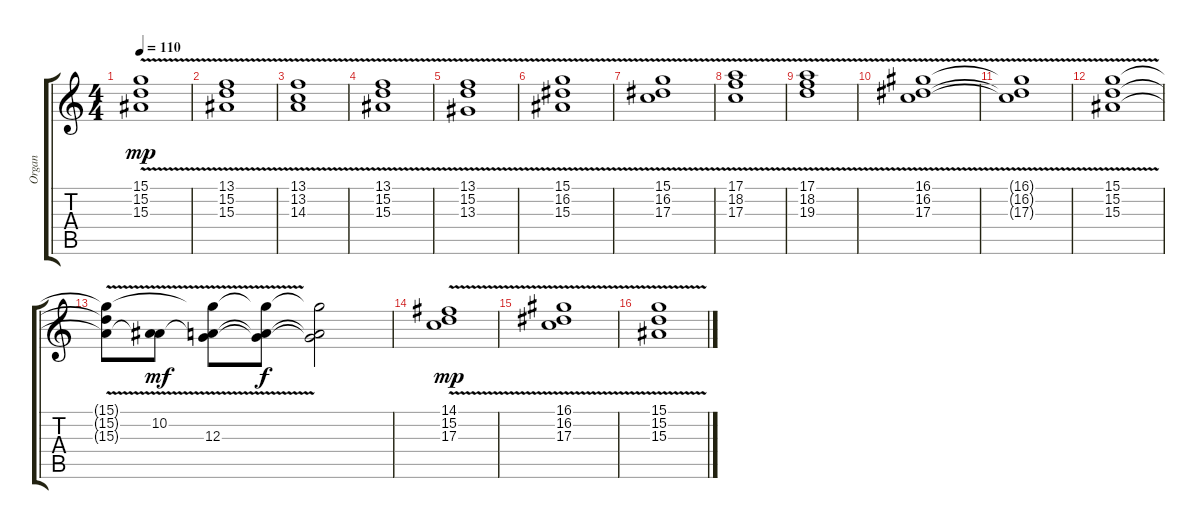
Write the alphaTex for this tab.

\track ("Organ" "Organ") {instrument ocarina}
\staff {score tabs}
\tuning (E4 B3 G3 D3 A2 E2) {hide}
\ts (4 4)
\tempo 110
\clef g2
\ks c
(15.1{v} 15.2{v} 15.3{v}).1{dy mp} |
(13.1{v} 15.2{v} 15.3{v}).1 |
(13.1{v} 13.2{v} 14.3{v}).1 |
(13.1{v} 15.2{v} 15.3{v}).1 |
(13.1{v} 15.2{v} 13.3{v}).1 |
(15.1{v} 16.2{v} 15.3{v}).1 |
(15.1{v} 16.2{v} 17.3{v}).1 |
(17.1{v} 18.2{v} 17.3{v}).1 |
(17.1{v} 18.2{v} 19.3{v}).1 |
(16.1{v} 16.2{v} 17.3{v}).1 |
(16.1{t} 16.2{t} 17.3{t}).1 |
(15.1{v} 15.2{v} 15.3{v}).1 |
(15.1{t} 15.2{t} 15.3{t}).8 (10.2{v} 15.3{t}).8{dy mf} (15.1{t} 10.2{t} 12.3{v}).8 (15.1{t} 10.2{t} 12.3{t}).8{dy f} (15.1{t} 10.2{t} 12.3{t}).2 |
(14.1 15.2{v} 17.3{v}).1{dy mp} |
(16.1 16.2{v} 17.3{v}).1 |
(15.1{v} 15.2{v} 15.3{v}).1
